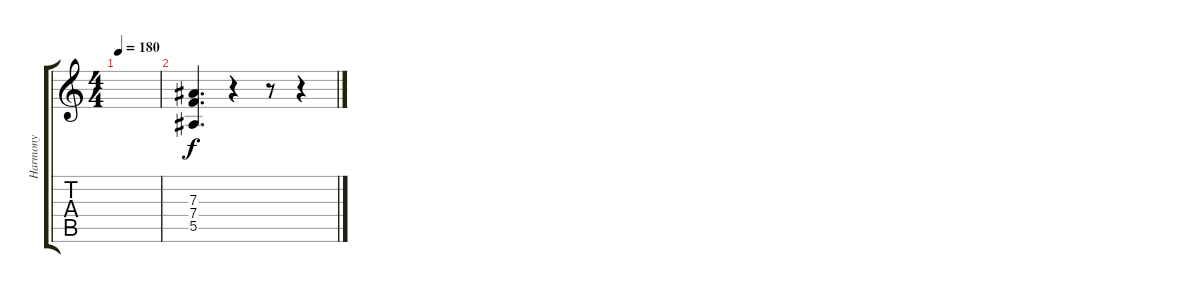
\track ("Harmony" "Harmony") {instrument distortionguitar}
\staff {score tabs}
\tuning (C4 G3 Eb3 Bb2 F2 C2) {hide}
\ts (4 4)
\tempo 180
\clef g2
\ks c
|
(7.3 7.4 5.5).4{d} r.4 r.8 r.4
